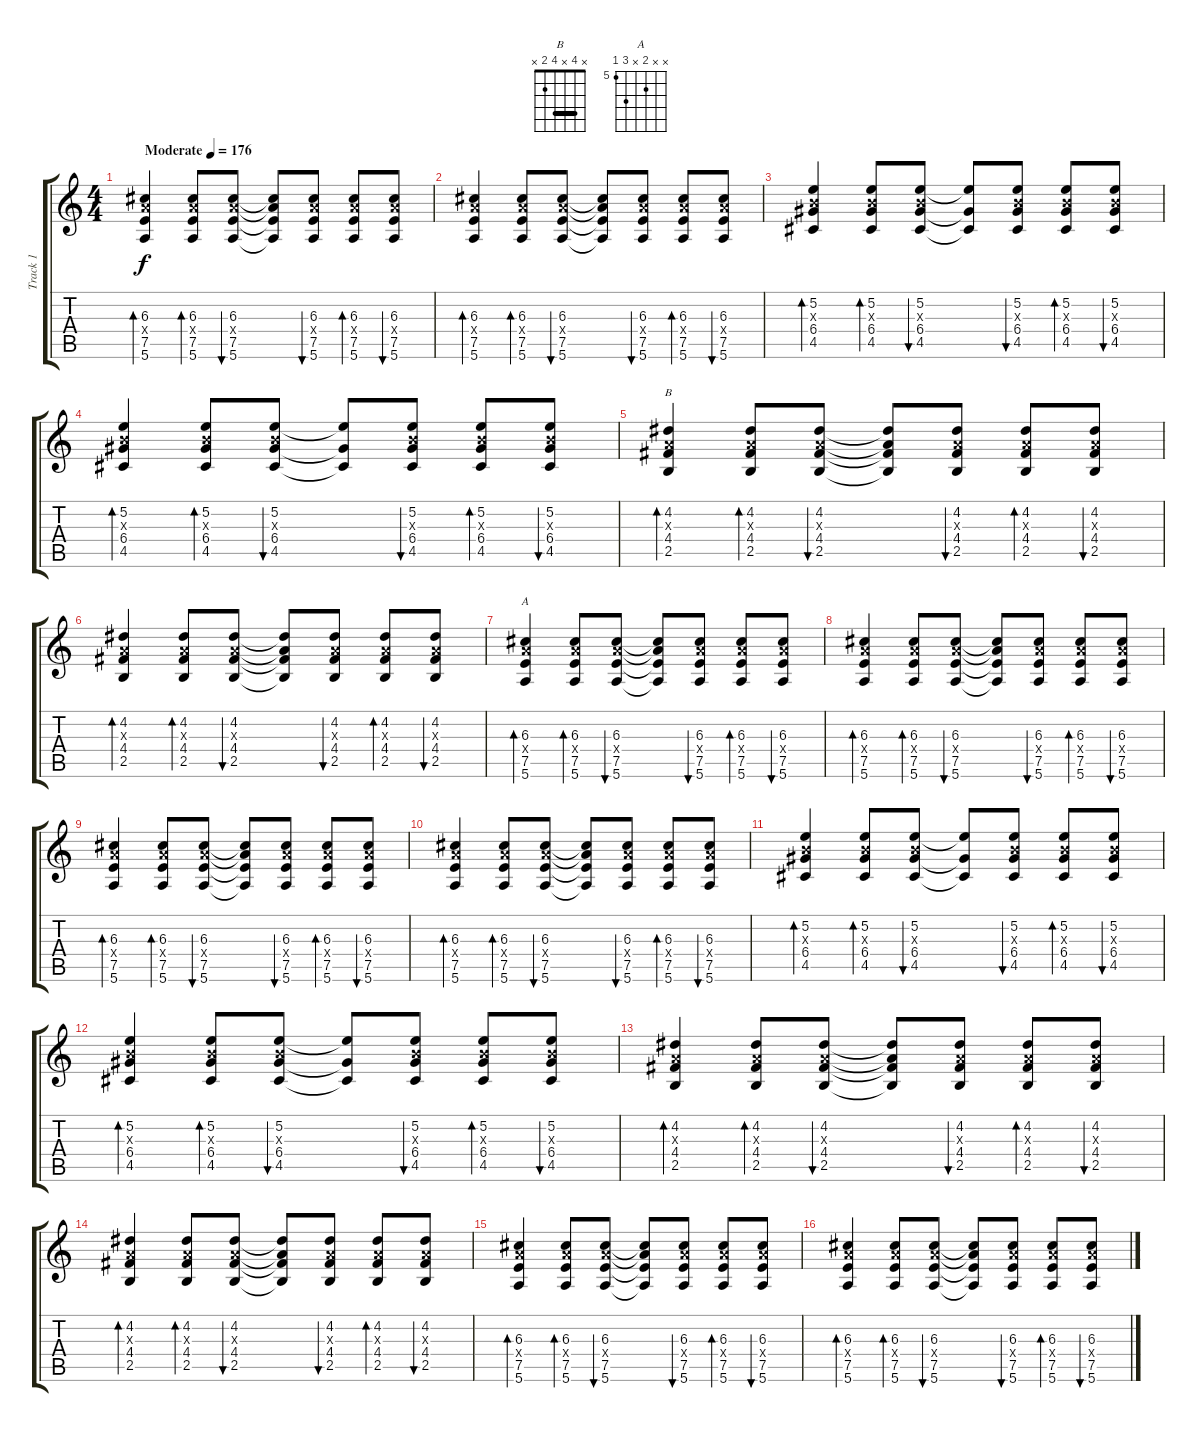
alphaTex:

\track ("Track 1" "Track 1") {instrument electricguitarclean}
\staff {score tabs}
\tuning (E4 B3 G3 D3 A2 E2) {hide}
\chord ("B" x 4 x 4 2 x) {barre 4}
\chord ("A" x x 6 x 7 5) {firstfret 5}
\ts (4 4)
\tempo (176 "Moderate")
\clef g2
\ks c
(6.3 7.4{x} 7.5 5.6).4{bd 60 dy f instrument electricguitarclean} (6.3 7.4{x} 7.5 5.6).8{bd 60} (6.3 7.4{x} 7.5 5.6).8{bu 60} (6.3{t} 7.4{t} 7.5{t} 5.6{t}).8 (6.3 7.4{x} 7.5 5.6).8{bu 60} (6.3 7.4{x} 7.5 5.6).8{bd 60} (6.3 7.4{x} 7.5 5.6).8{bu 60} |
(6.3 7.4{x} 7.5 5.6).4{bd 60} (6.3 7.4{x} 7.5 5.6).8{bd 60} (6.3 7.4{x} 7.5 5.6).8{bu 60} (6.3{t} 7.4{t} 7.5{t} 5.6{t}).8 (6.3 7.4{x} 7.5 5.6).8{bu 60} (6.3 7.4{x} 7.5 5.6).8{bd 60} (6.3 7.4{x} 7.5 5.6).8{bu 60} |
(5.2 4.3{x} 6.4 4.5).4{bd 60} (5.2 4.3{x} 6.4 4.5).8{bd 60} (5.2 4.3{x} 6.4 4.5).8{bu 60} (5.2{t} 6.4{t} 4.5{t}).8 (5.2 4.3{x} 6.4 4.5).8{bu 60} (5.2 4.3{x} 6.4 4.5).8{bd 60} (5.2 4.3{x} 6.4 4.5).8{bu 60} |
(5.2 4.3{x} 6.4 4.5).4{bd 60} (5.2 4.3{x} 6.4 4.5).8{bd 60} (5.2 4.3{x} 6.4 4.5).8{bu 60} (5.2{t} 6.4{t} 4.5{t}).8 (5.2 4.3{x} 6.4 4.5).8{bu 60} (5.2 4.3{x} 6.4 4.5).8{bd 60} (5.2 4.3{x} 6.4 4.5).8{bu 60} |
(4.2 2.3{x} 4.4 2.5).4{bd 60 ch "B"} (4.2 2.3{x} 4.4 2.5).8{bd 60} (4.2 2.3{x} 4.4 2.5).8{bu 60} (4.2{t} 2.3{t} 4.4{t} 2.5{t}).8 (4.2 2.3{x} 4.4 2.5).8{bu 60} (4.2 2.3{x} 4.4 2.5).8{bd 60} (4.2 2.3{x} 4.4 2.5).8{bu 60} |
(4.2 2.3{x} 4.4 2.5).4{bd 60} (4.2 2.3{x} 4.4 2.5).8{bd 60} (4.2 2.3{x} 4.4 2.5).8{bu 60} (4.2{t} 2.3{t} 4.4{t} 2.5{t}).8 (4.2 2.3{x} 4.4 2.5).8{bu 60} (4.2 2.3{x} 4.4 2.5).8{bd 60} (4.2 2.3{x} 4.4 2.5).8{bu 60} |
(6.3 7.4{x} 7.5 5.6).4{bd 60 ch "A"} (6.3 7.4{x} 7.5 5.6).8{bd 60} (6.3 7.4{x} 7.5 5.6).8{bu 60} (6.3{t} 7.4{t} 7.5{t} 5.6{t}).8 (6.3 7.4{x} 7.5 5.6).8{bu 60} (6.3 7.4{x} 7.5 5.6).8{bd 60} (6.3 7.4{x} 7.5 5.6).8{bu 60} |
(6.3 7.4{x} 7.5 5.6).4{bd 60} (6.3 7.4{x} 7.5 5.6).8{bd 60} (6.3 7.4{x} 7.5 5.6).8{bu 60} (6.3{t} 7.4{t} 7.5{t} 5.6{t}).8 (6.3 7.4{x} 7.5 5.6).8{bu 60} (6.3 7.4{x} 7.5 5.6).8{bd 60} (6.3 7.4{x} 7.5 5.6).8{bu 60} |
(6.3 7.4{x} 7.5 5.6).4{bd 60} (6.3 7.4{x} 7.5 5.6).8{bd 60} (6.3 7.4{x} 7.5 5.6).8{bu 60} (6.3{t} 7.4{t} 7.5{t} 5.6{t}).8 (6.3 7.4{x} 7.5 5.6).8{bu 60} (6.3 7.4{x} 7.5 5.6).8{bd 60} (6.3 7.4{x} 7.5 5.6).8{bu 60} |
(6.3 7.4{x} 7.5 5.6).4{bd 60} (6.3 7.4{x} 7.5 5.6).8{bd 60} (6.3 7.4{x} 7.5 5.6).8{bu 60} (6.3{t} 7.4{t} 7.5{t} 5.6{t}).8 (6.3 7.4{x} 7.5 5.6).8{bu 60} (6.3 7.4{x} 7.5 5.6).8{bd 60} (6.3 7.4{x} 7.5 5.6).8{bu 60} |
(5.2 4.3{x} 6.4 4.5).4{bd 60} (5.2 4.3{x} 6.4 4.5).8{bd 60} (5.2 4.3{x} 6.4 4.5).8{bu 60} (5.2{t} 6.4{t} 4.5{t}).8 (5.2 4.3{x} 6.4 4.5).8{bu 60} (5.2 4.3{x} 6.4 4.5).8{bd 60} (5.2 4.3{x} 6.4 4.5).8{bu 60} |
(5.2 4.3{x} 6.4 4.5).4{bd 60} (5.2 4.3{x} 6.4 4.5).8{bd 60} (5.2 4.3{x} 6.4 4.5).8{bu 60} (5.2{t} 6.4{t} 4.5{t}).8 (5.2 4.3{x} 6.4 4.5).8{bu 60} (5.2 4.3{x} 6.4 4.5).8{bd 60} (5.2 4.3{x} 6.4 4.5).8{bu 60} |
(4.2 2.3{x} 4.4 2.5).4{bd 60} (4.2 2.3{x} 4.4 2.5).8{bd 60} (4.2 2.3{x} 4.4 2.5).8{bu 60} (4.2{t} 2.3{t} 4.4{t} 2.5{t}).8 (4.2 2.3{x} 4.4 2.5).8{bu 60} (4.2 2.3{x} 4.4 2.5).8{bd 60} (4.2 2.3{x} 4.4 2.5).8{bu 60} |
(4.2 2.3{x} 4.4 2.5).4{bd 60} (4.2 2.3{x} 4.4 2.5).8{bd 60} (4.2 2.3{x} 4.4 2.5).8{bu 60} (4.2{t} 2.3{t} 4.4{t} 2.5{t}).8 (4.2 2.3{x} 4.4 2.5).8{bu 60} (4.2 2.3{x} 4.4 2.5).8{bd 60} (4.2 2.3{x} 4.4 2.5).8{bu 60} |
(6.3 7.4{x} 7.5 5.6).4{bd 60} (6.3 7.4{x} 7.5 5.6).8{bd 60} (6.3 7.4{x} 7.5 5.6).8{bu 60} (6.3{t} 7.4{t} 7.5{t} 5.6{t}).8 (6.3 7.4{x} 7.5 5.6).8{bu 60} (6.3 7.4{x} 7.5 5.6).8{bd 60} (6.3 7.4{x} 7.5 5.6).8{bu 60} |
(6.3 7.4{x} 7.5 5.6).4{bd 60} (6.3 7.4{x} 7.5 5.6).8{bd 60} (6.3 7.4{x} 7.5 5.6).8{bu 60} (6.3{t} 7.4{t} 7.5{t} 5.6{t}).8 (6.3 7.4{x} 7.5 5.6).8{bu 60} (6.3 7.4{x} 7.5 5.6).8{bd 60} (6.3 7.4{x} 7.5 5.6).8{bu 60}
